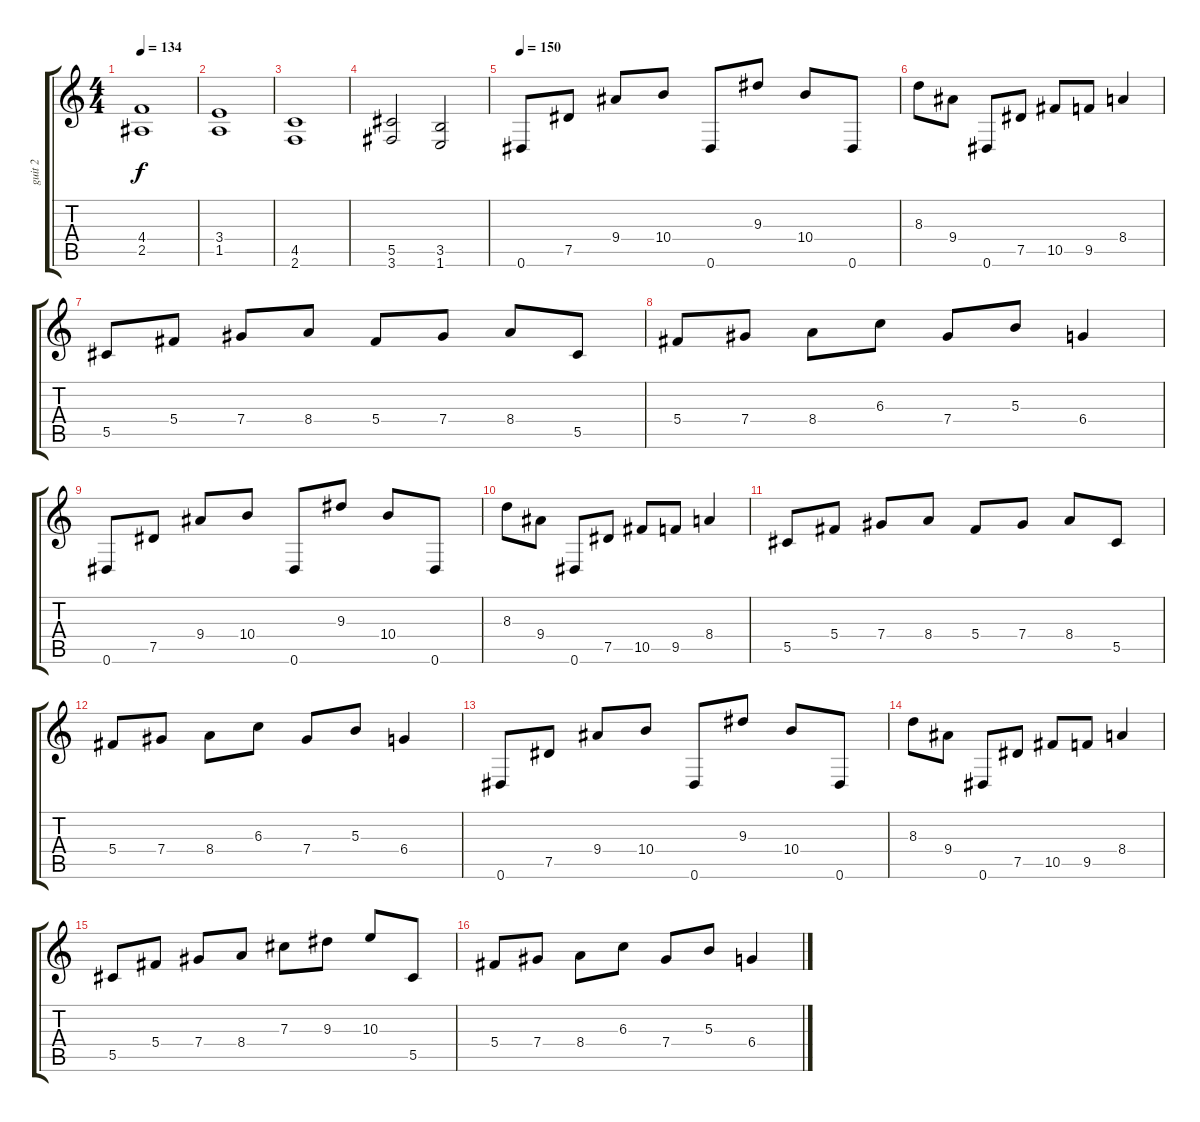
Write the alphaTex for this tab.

\track ("guit 2" "guit 2") {instrument distortionguitar}
\staff {score tabs}
\tuning (Eb4 Bb3 Gb3 Db3 Ab2 Eb2) {hide}
\ts (4 4)
\tempo 134
\clef g2
\ks c
(4.4 2.5).1{dy f} |
(3.4 1.5).1 |
(4.5 2.6).1 |
(5.5 3.6).2 (3.5 1.6).2 |
\tempo 150
0.6.8 7.5.8 9.4.8 10.4.8 0.6.8 9.3.8 10.4.8 0.6.8 |
8.3.8 9.4.8 0.6.8 7.5.8 10.5.8 9.5.8 8.4.4 |
5.5.8 5.4.8 7.4.8 8.4.8 5.4.8 7.4.8 8.4.8 5.5.8 |
5.4.8 7.4.8 8.4.8 6.3.8 7.4.8 5.3.8 6.4.4 |
0.6.8 7.5.8 9.4.8 10.4.8 0.6.8 9.3.8 10.4.8 0.6.8 |
8.3.8 9.4.8 0.6.8 7.5.8 10.5.8 9.5.8 8.4.4 |
5.5.8 5.4.8 7.4.8 8.4.8 5.4.8 7.4.8 8.4.8 5.5.8 |
5.4.8 7.4.8 8.4.8 6.3.8 7.4.8 5.3.8 6.4.4 |
0.6.8 7.5.8 9.4.8 10.4.8 0.6.8 9.3.8 10.4.8 0.6.8 |
8.3.8 9.4.8 0.6.8 7.5.8 10.5.8 9.5.8 8.4.4 |
5.5.8 5.4.8 7.4.8 8.4.8 7.3.8 9.3.8 10.3.8 5.5.8 |
5.4.8 7.4.8 8.4.8 6.3.8 7.4.8 5.3.8 6.4.4
